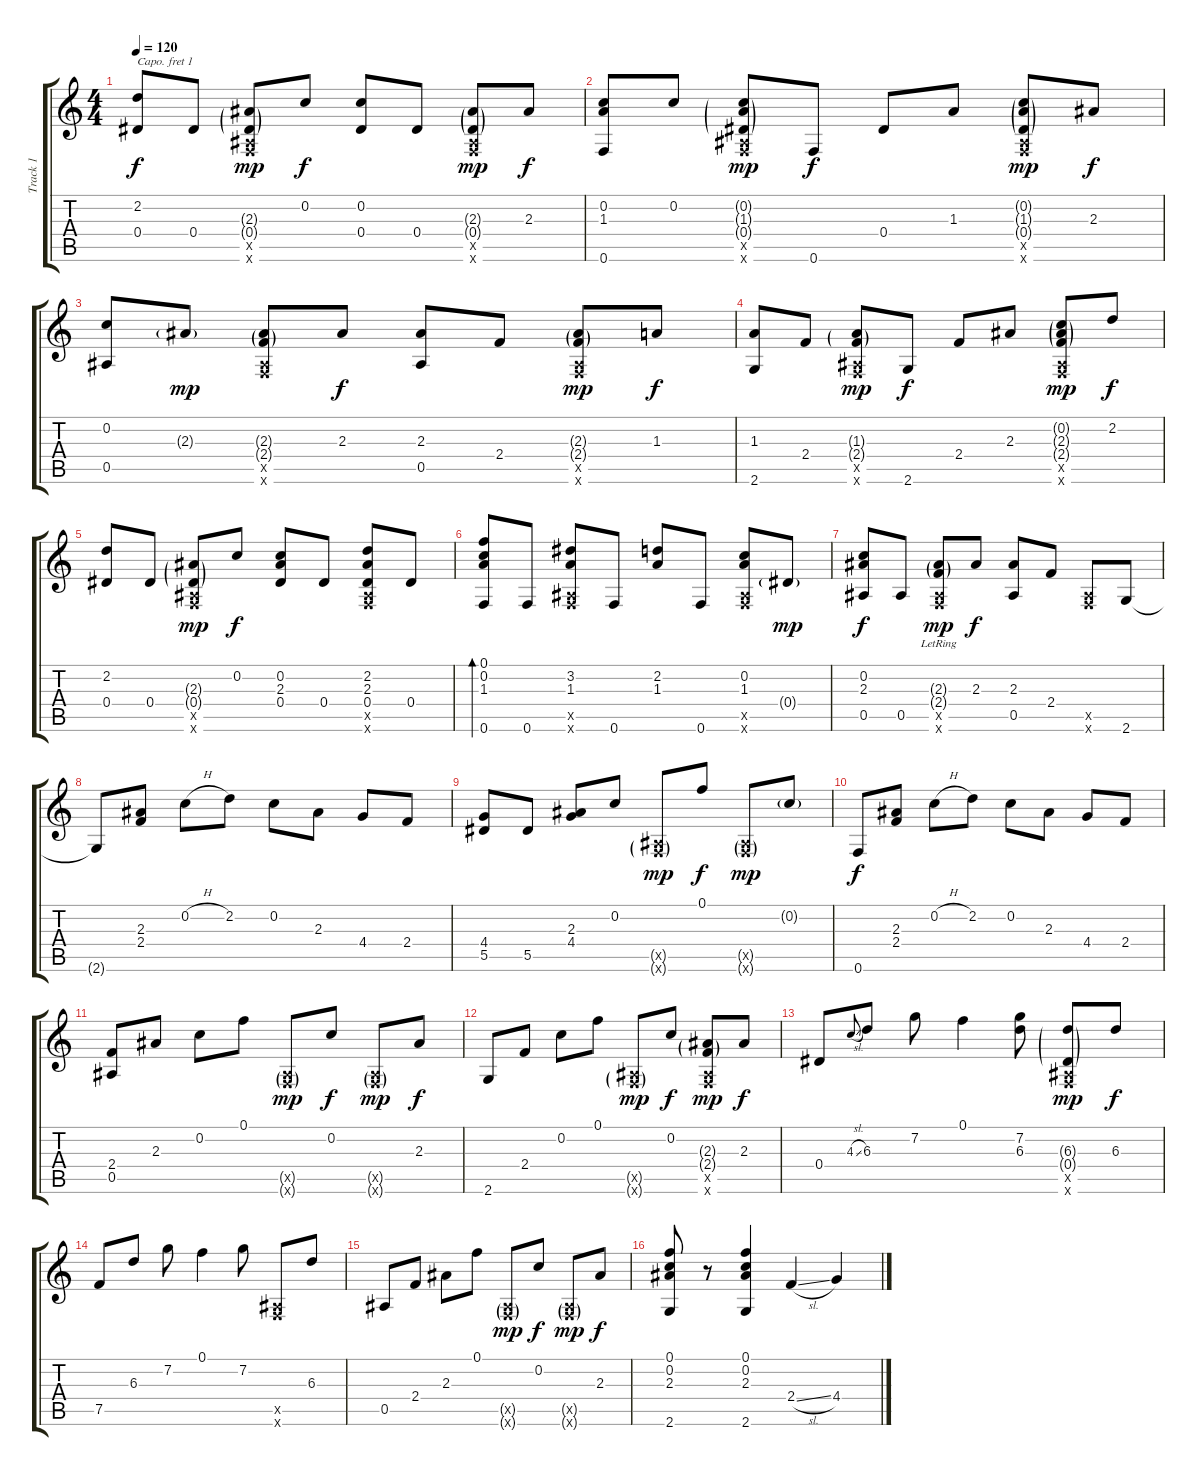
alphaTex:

\track ("Track 1" "Track 1") {instrument acousticguitarsteel}
\staff {score tabs}
\capo 1
\tuning (E4 B3 G3 D3 A2 E2) {hide}
\ts (4 4)
\tempo 120
\clef g2
\ks c
(2.2 0.4).8{dy f} 0.4.8 (2.3{g} 0.4{g} 0.5{x} 0.6{x}).8{dy mp} 0.2.8{dy f} (0.2 0.4).8 0.4.8 (2.3{g} 0.4{g} 0.5{x} 0.6{x}).8{dy mp} 2.3.8{dy f} |
(0.2 1.3 0.6).8 0.2.8 (0.2{g} 1.3{g} 0.4{g} 0.5{x} 0.6{x}).8{dy mp} 0.6.8{dy f} 0.4.8 1.3.8 (0.2{g} 1.3{g} 0.4{g} 0.5{x} 0.6{x}).8{dy mp} 2.3.8{dy f} |
(0.2 0.5).8 2.3{g}.8{dy mp} (2.3{g} 2.4{g} 0.5{x} 0.6{x}).8 2.3.8{dy f} (2.3 0.5).8 2.4.8 (2.3{g} 2.4{g} 0.5{x} 0.6{x}).8{dy mp} 1.3.8{dy f} |
(1.3 2.6).8 2.4.8 (1.3{g} 2.4{g} 0.5{x} 0.6{x}).8{dy mp} 2.6.8{dy f} 2.4.8 2.3.8 (0.2{g} 2.3{g} 2.4{g} 0.5{x} 0.6{x}).8{dy mp} 2.2.8{dy f} |
(2.2 0.4).8 0.4.8 (2.3{g} 0.4{g} 0.5{x} 0.6{x}).8{dy mp} 0.2.8{dy f} (0.2 2.3 0.4).8 0.4.8 (2.2 2.3 0.4 0.5{x} 0.6{x}).8 0.4.8 |
(0.1 0.2 1.3 0.6).8{bd 120} 0.6.8 (3.2 1.3 0.5{x} 0.6{x}).8 0.6.8 (2.2 1.3).8 0.6.8 (0.2 1.3 0.5{x} 0.6{x}).8 0.4{g}.8{dy mp} |
(0.2 2.3 0.5).8{dy f} 0.5.8 (2.3{g lr} 2.4{g} 0.5{x} 0.6{x}).8{dy mp} 2.3.8{dy f} (2.3 0.5).8 2.4.8 (0.5{x} 0.6{x}).8 2.6.8 |
2.6{t}.8 (2.3 2.4).8 0.2{h}.8 2.2.8 0.2.8 2.3.8 4.4.8 2.4.8 |
(4.4 5.5).8 5.5.8 (2.3 4.4).8 0.2.8 (0.5{g x} 0.6{g x}).8{dy mp} 0.1.8{dy f} (0.5{g x} 0.6{g x}).8{dy mp} 0.2{g}.8 |
0.6.8{dy f} (2.3 2.4).8 0.2{h}.8 2.2.8 0.2.8 2.3.8 4.4.8 2.4.8 |
(2.4 0.5).8 2.3.8 0.2.8 0.1.8 (0.5{g x} 0.6{g x}).8{dy mp} 0.2.8{dy f} (0.5{g x} 0.6{g x}).8{dy mp} 2.3.8{dy f} |
2.6.8 2.4.8 0.2.8 0.1.8 (0.5{g x} 0.6{g x}).8{dy mp} 0.2.8{dy f} (2.3{g} 2.4{g} 0.5{x} 0.6{x}).8{dy mp} 2.3.8{dy f} |
0.4.8 4.3{sl}.8{gr onbeat} 6.3.8 7.2.8 0.1.4 (7.2 6.3).8 (6.3{g} 0.4{g} 0.5{x} 0.6{x}).8{dy mp} 6.3.8{dy f} |
7.5.8 6.3.8 7.2.8 0.1.4 7.2.8 (0.5{x} 0.6{x}).8 6.3.8 |
0.5.8 2.4.8 2.3.8 0.1.8 (0.5{g x} 0.6{g x}).8{dy mp} 0.2.8{dy f} (0.5{g x} 0.6{g x}).8{dy mp} 2.3.8{dy f} |
(0.1 0.2 2.3 2.6).8 r.8 (0.1 0.2 2.3 2.6).4 2.4{sl}.4 4.4.4
